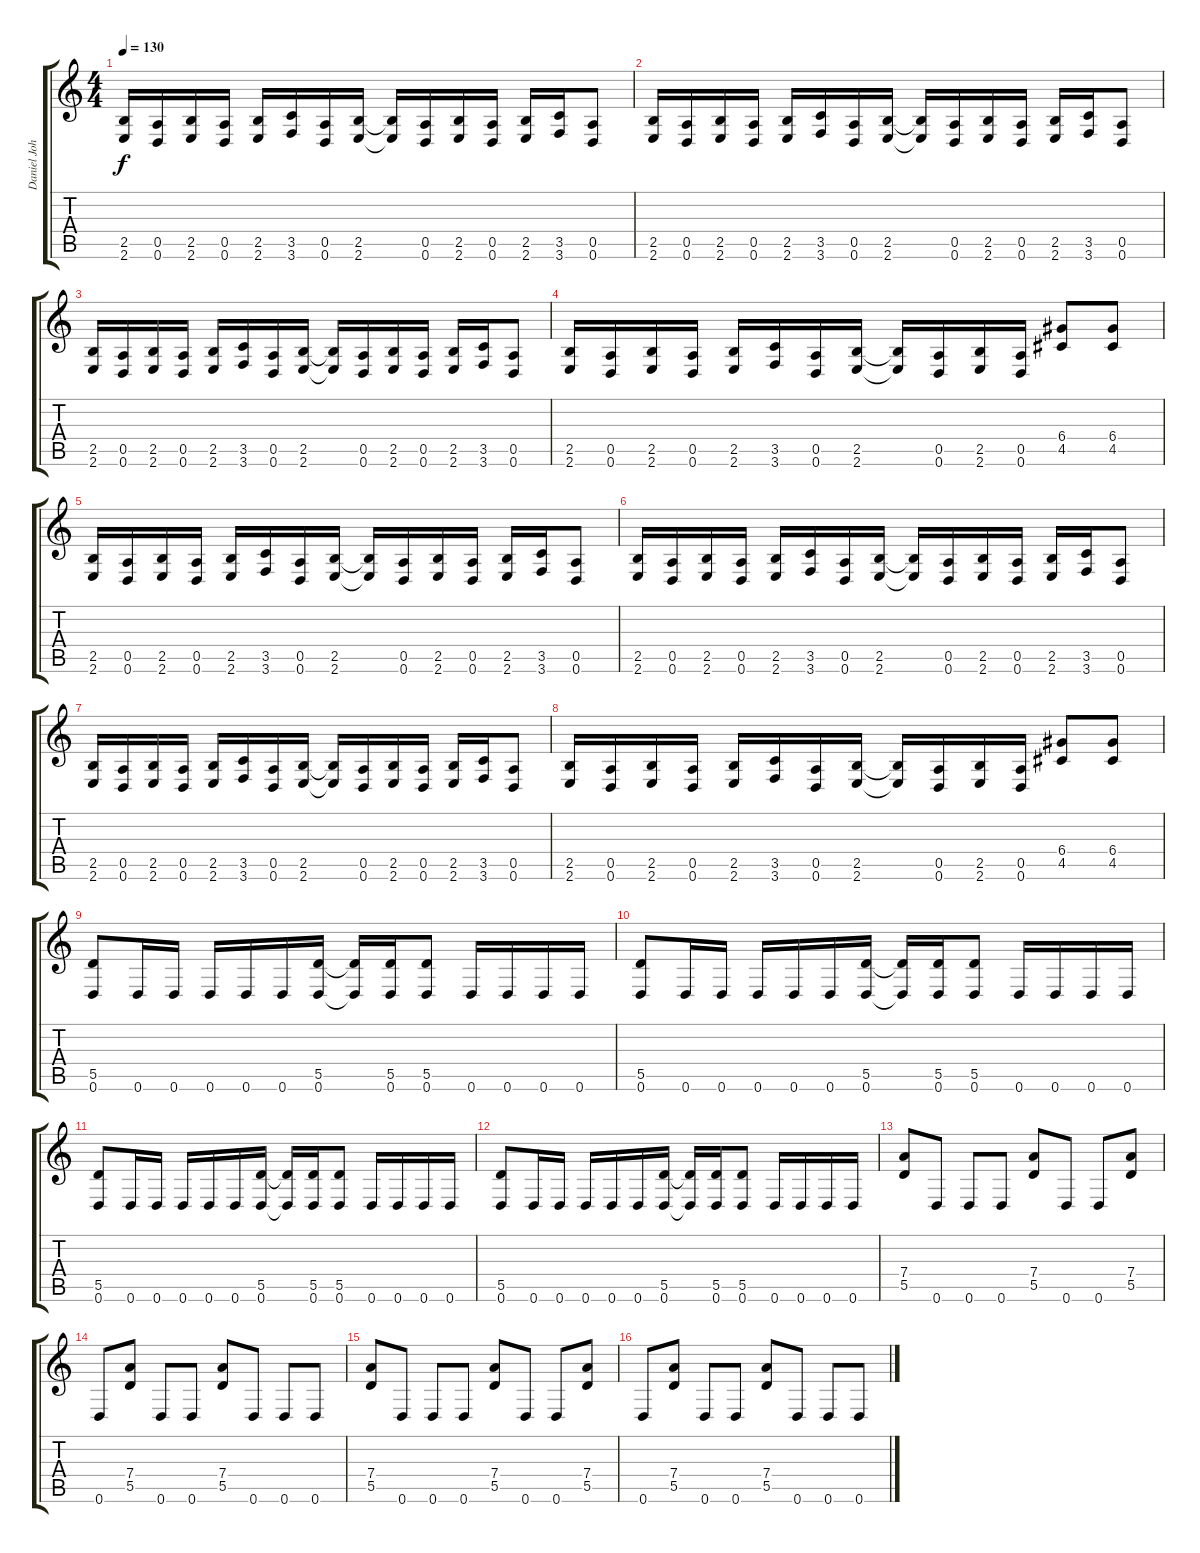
\track ("Daniel Johns 1 (Gtr)" "Daniel Joh") {instrument distortionguitar}
\staff {score tabs}
\tuning (E4 B3 G3 D3 A2 D2) {hide}
\ts (4 4)
\tempo 130
\clef g2
\ks c
(2.5 2.6).16{dy f} (0.5 0.6).16 (2.5 2.6).16 (0.5 0.6).16 (2.5 2.6).16 (3.5 3.6).16 (0.5 0.6).16 (2.5 2.6).16 (2.5{t} 2.6{t}).16 (0.5 0.6).16 (2.5 2.6).16 (0.5 0.6).16 (2.5 2.6).16 (3.5 3.6).16 (0.5 0.6).8 |
(2.5 2.6).16 (0.5 0.6).16 (2.5 2.6).16 (0.5 0.6).16 (2.5 2.6).16 (3.5 3.6).16 (0.5 0.6).16 (2.5 2.6).16 (2.5{t} 2.6{t}).16 (0.5 0.6).16 (2.5 2.6).16 (0.5 0.6).16 (2.5 2.6).16 (3.5 3.6).16 (0.5 0.6).8 |
(2.5 2.6).16 (0.5 0.6).16 (2.5 2.6).16 (0.5 0.6).16 (2.5 2.6).16 (3.5 3.6).16 (0.5 0.6).16 (2.5 2.6).16 (2.5{t} 2.6{t}).16 (0.5 0.6).16 (2.5 2.6).16 (0.5 0.6).16 (2.5 2.6).16 (3.5 3.6).16 (0.5 0.6).8 |
(2.5 2.6).16 (0.5 0.6).16 (2.5 2.6).16 (0.5 0.6).16 (2.5 2.6).16 (3.5 3.6).16 (0.5 0.6).16 (2.5 2.6).16 (2.5{t} 2.6{t}).16 (0.5 0.6).16 (2.5 2.6).16 (0.5 0.6).16 (6.4 4.5).8 (6.4 4.5).8 |
(2.5 2.6).16 (0.5 0.6).16 (2.5 2.6).16 (0.5 0.6).16 (2.5 2.6).16 (3.5 3.6).16 (0.5 0.6).16 (2.5 2.6).16 (2.5{t} 2.6{t}).16 (0.5 0.6).16 (2.5 2.6).16 (0.5 0.6).16 (2.5 2.6).16 (3.5 3.6).16 (0.5 0.6).8 |
(2.5 2.6).16 (0.5 0.6).16 (2.5 2.6).16 (0.5 0.6).16 (2.5 2.6).16 (3.5 3.6).16 (0.5 0.6).16 (2.5 2.6).16 (2.5{t} 2.6{t}).16 (0.5 0.6).16 (2.5 2.6).16 (0.5 0.6).16 (2.5 2.6).16 (3.5 3.6).16 (0.5 0.6).8 |
(2.5 2.6).16 (0.5 0.6).16 (2.5 2.6).16 (0.5 0.6).16 (2.5 2.6).16 (3.5 3.6).16 (0.5 0.6).16 (2.5 2.6).16 (2.5{t} 2.6{t}).16 (0.5 0.6).16 (2.5 2.6).16 (0.5 0.6).16 (2.5 2.6).16 (3.5 3.6).16 (0.5 0.6).8 |
(2.5 2.6).16 (0.5 0.6).16 (2.5 2.6).16 (0.5 0.6).16 (2.5 2.6).16 (3.5 3.6).16 (0.5 0.6).16 (2.5 2.6).16 (2.5{t} 2.6{t}).16 (0.5 0.6).16 (2.5 2.6).16 (0.5 0.6).16 (6.4 4.5).8 (6.4 4.5).8 |
(5.5 0.6).8 0.6.16 0.6.16 0.6.16 0.6.16 0.6.16 (5.5 0.6).16 (5.5{t} 0.6{t}).16 (5.5 0.6).16 (5.5 0.6).8 0.6.16 0.6.16 0.6.16 0.6.16 |
(5.5 0.6).8 0.6.16 0.6.16 0.6.16 0.6.16 0.6.16 (5.5 0.6).16 (5.5{t} 0.6{t}).16 (5.5 0.6).16 (5.5 0.6).8 0.6.16 0.6.16 0.6.16 0.6.16 |
(5.5 0.6).8 0.6.16 0.6.16 0.6.16 0.6.16 0.6.16 (5.5 0.6).16 (5.5{t} 0.6{t}).16 (5.5 0.6).16 (5.5 0.6).8 0.6.16 0.6.16 0.6.16 0.6.16 |
(5.5 0.6).8 0.6.16 0.6.16 0.6.16 0.6.16 0.6.16 (5.5 0.6).16 (5.5{t} 0.6{t}).16 (5.5 0.6).16 (5.5 0.6).8 0.6.16 0.6.16 0.6.16 0.6.16 |
(7.4 5.5).8 0.6.8 0.6.8 0.6.8 (7.4 5.5).8 0.6.8 0.6.8 (7.4 5.5).8 |
0.6.8 (7.4 5.5).8 0.6.8 0.6.8 (7.4 5.5).8 0.6.8 0.6.8 0.6.8 |
(7.4 5.5).8 0.6.8 0.6.8 0.6.8 (7.4 5.5).8 0.6.8 0.6.8 (7.4 5.5).8 |
0.6.8 (7.4 5.5).8 0.6.8 0.6.8 (7.4 5.5).8 0.6.8 0.6.8 0.6.8
